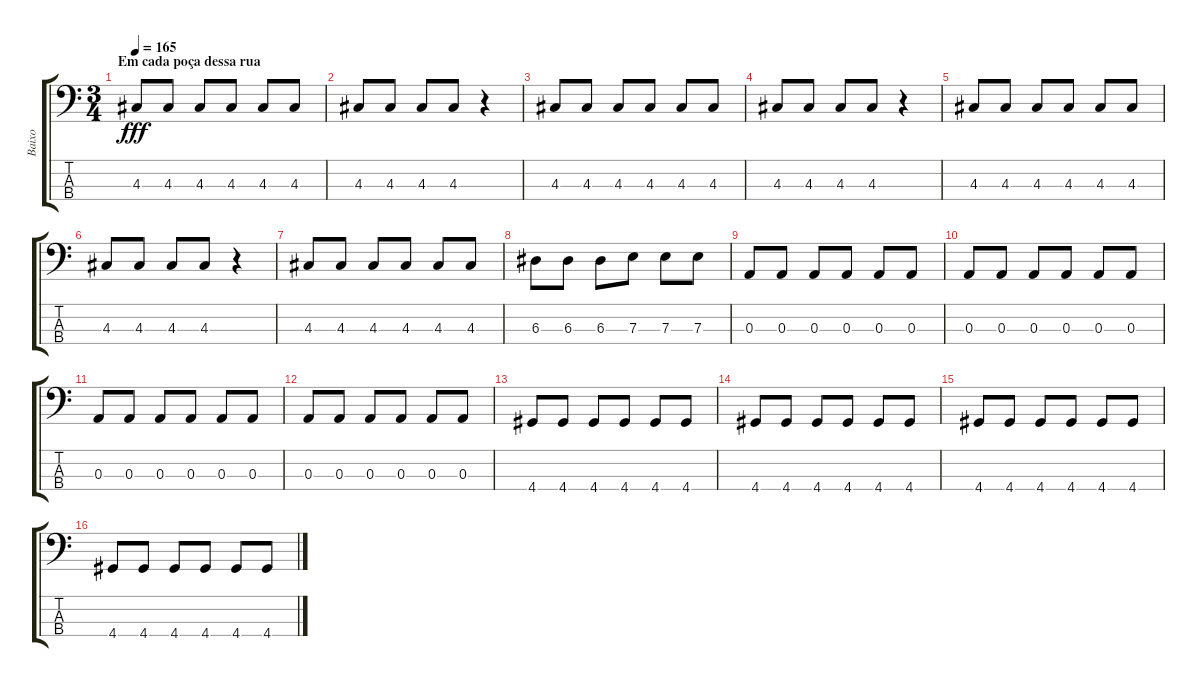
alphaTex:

\track ("Baixo" "Baixo") {instrument electricbasspick}
\staff {score tabs}
\tuning (G2 D2 A1 E1) {hide}
\ts (3 4)
\section ("" "Em cada poça dessa rua")
\tempo 165
\clef f4
\ks c
4.3.8{dy fff} 4.3.8 4.3.8 4.3.8 4.3.8 4.3.8 |
4.3.8 4.3.8 4.3.8 4.3.8 r.4 |
4.3.8 4.3.8 4.3.8 4.3.8 4.3.8 4.3.8 |
4.3.8 4.3.8 4.3.8 4.3.8 r.4 |
4.3.8 4.3.8 4.3.8 4.3.8 4.3.8 4.3.8 |
4.3.8 4.3.8 4.3.8 4.3.8 r.4 |
4.3.8 4.3.8 4.3.8 4.3.8 4.3.8 4.3.8 |
6.3.8 6.3.8 6.3.8 7.3.8 7.3.8 7.3.8 |
0.3.8 0.3.8 0.3.8 0.3.8 0.3.8 0.3.8 |
0.3.8 0.3.8 0.3.8 0.3.8 0.3.8 0.3.8 |
0.3.8 0.3.8 0.3.8 0.3.8 0.3.8 0.3.8 |
0.3.8 0.3.8 0.3.8 0.3.8 0.3.8 0.3.8 |
4.4.8 4.4.8 4.4.8 4.4.8 4.4.8 4.4.8 |
4.4.8 4.4.8 4.4.8 4.4.8 4.4.8 4.4.8 |
4.4.8 4.4.8 4.4.8 4.4.8 4.4.8 4.4.8 |
4.4.8 4.4.8 4.4.8 4.4.8 4.4.8 4.4.8
